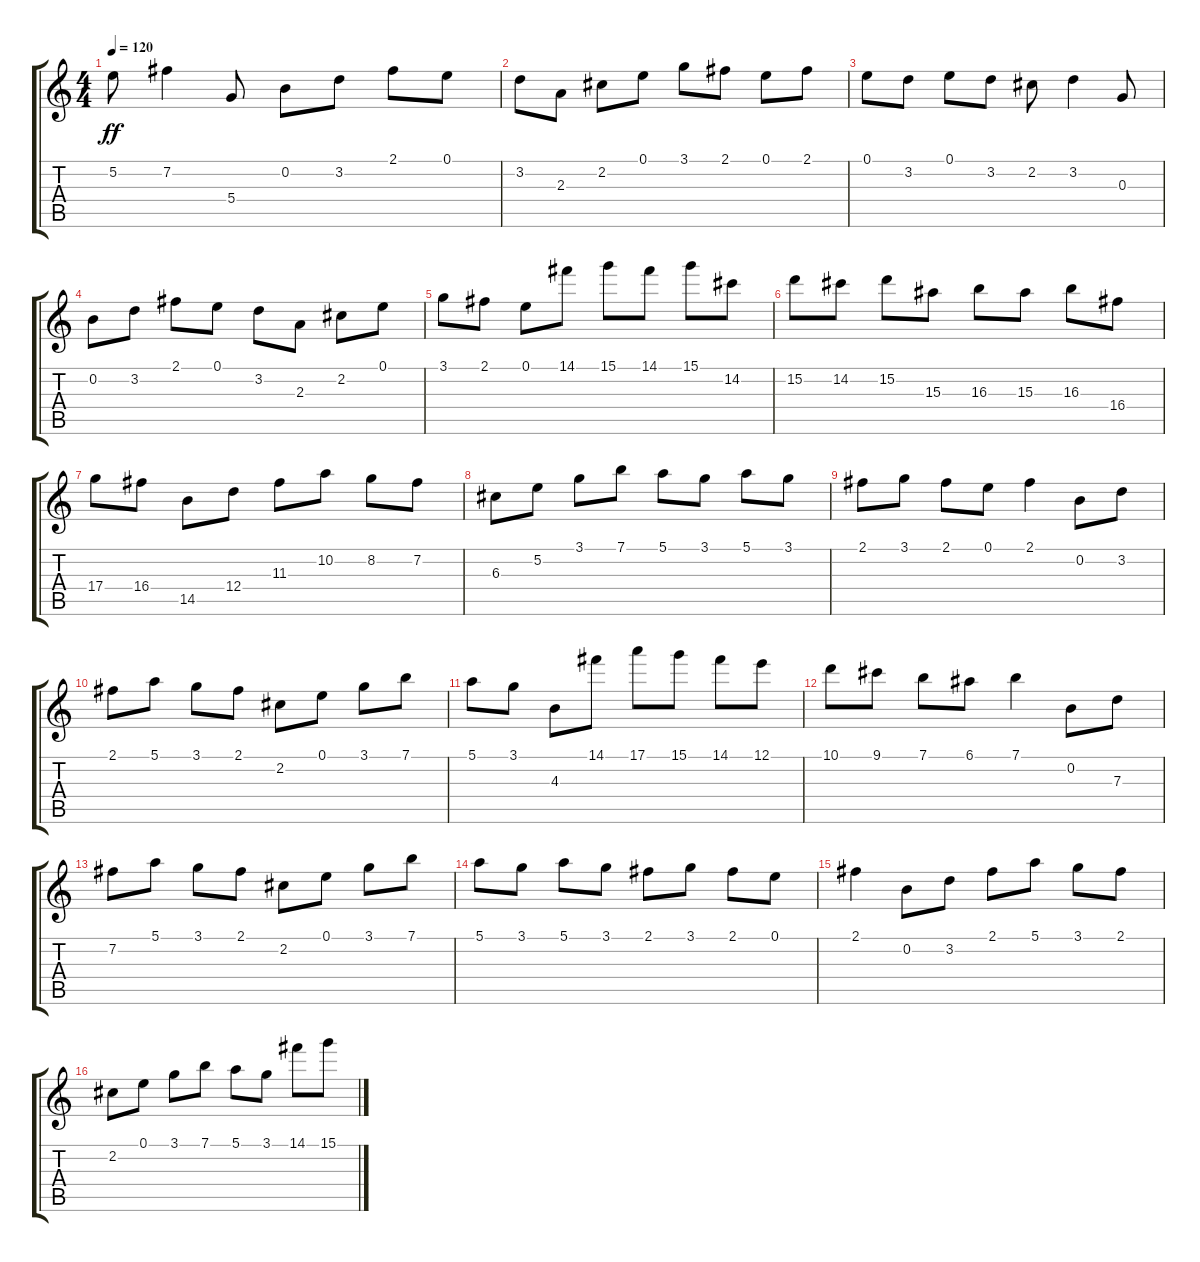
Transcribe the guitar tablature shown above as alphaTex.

\track "" {instrument acousticguitarnylon}
\staff {score tabs}
\tuning (E4 B3 G3 D3 A2 E2) {hide}
\ts (4 4)
\tempo 120
\clef g2
\ks c
5.2.8{dy ff} 7.2.4 5.4.8 0.2.8 3.2.8 2.1.8 0.1.8 |
3.2.8 2.3.8 2.2.8 0.1.8 3.1.8 2.1.8 0.1.8 2.1.8 |
0.1.8 3.2.8 0.1.8 3.2.8 2.2.8 3.2.4 0.3.8 |
0.2.8 3.2.8 2.1.8 0.1.8 3.2.8 2.3.8 2.2.8 0.1.8 |
3.1.8 2.1.8 0.1.8 14.1.8 15.1.8 14.1.8 15.1.8 14.2.8 |
15.2.8 14.2.8 15.2.8 15.3.8 16.3.8 15.3.8 16.3.8 16.4.8 |
17.4.8 16.4.8 14.5.8 12.4.8 11.3.8 10.2.8 8.2.8 7.2.8 |
6.3.8 5.2.8 3.1.8 7.1.8 5.1.8 3.1.8 5.1.8 3.1.8 |
2.1.8 3.1.8 2.1.8 0.1.8 2.1.4 0.2.8 3.2.8 |
2.1.8 5.1.8 3.1.8 2.1.8 2.2.8 0.1.8 3.1.8 7.1.8 |
5.1.8 3.1.8 4.3.8 14.1.8 17.1.8 15.1.8 14.1.8 12.1.8 |
10.1.8 9.1.8 7.1.8 6.1.8 7.1.4 0.2.8 7.3.8 |
7.2.8 5.1.8 3.1.8 2.1.8 2.2.8 0.1.8 3.1.8 7.1.8 |
5.1.8 3.1.8 5.1.8 3.1.8 2.1.8 3.1.8 2.1.8 0.1.8 |
2.1.4 0.2.8 3.2.8 2.1.8 5.1.8 3.1.8 2.1.8 |
2.2.8 0.1.8 3.1.8 7.1.8 5.1.8 3.1.8 14.1.8 15.1.8
